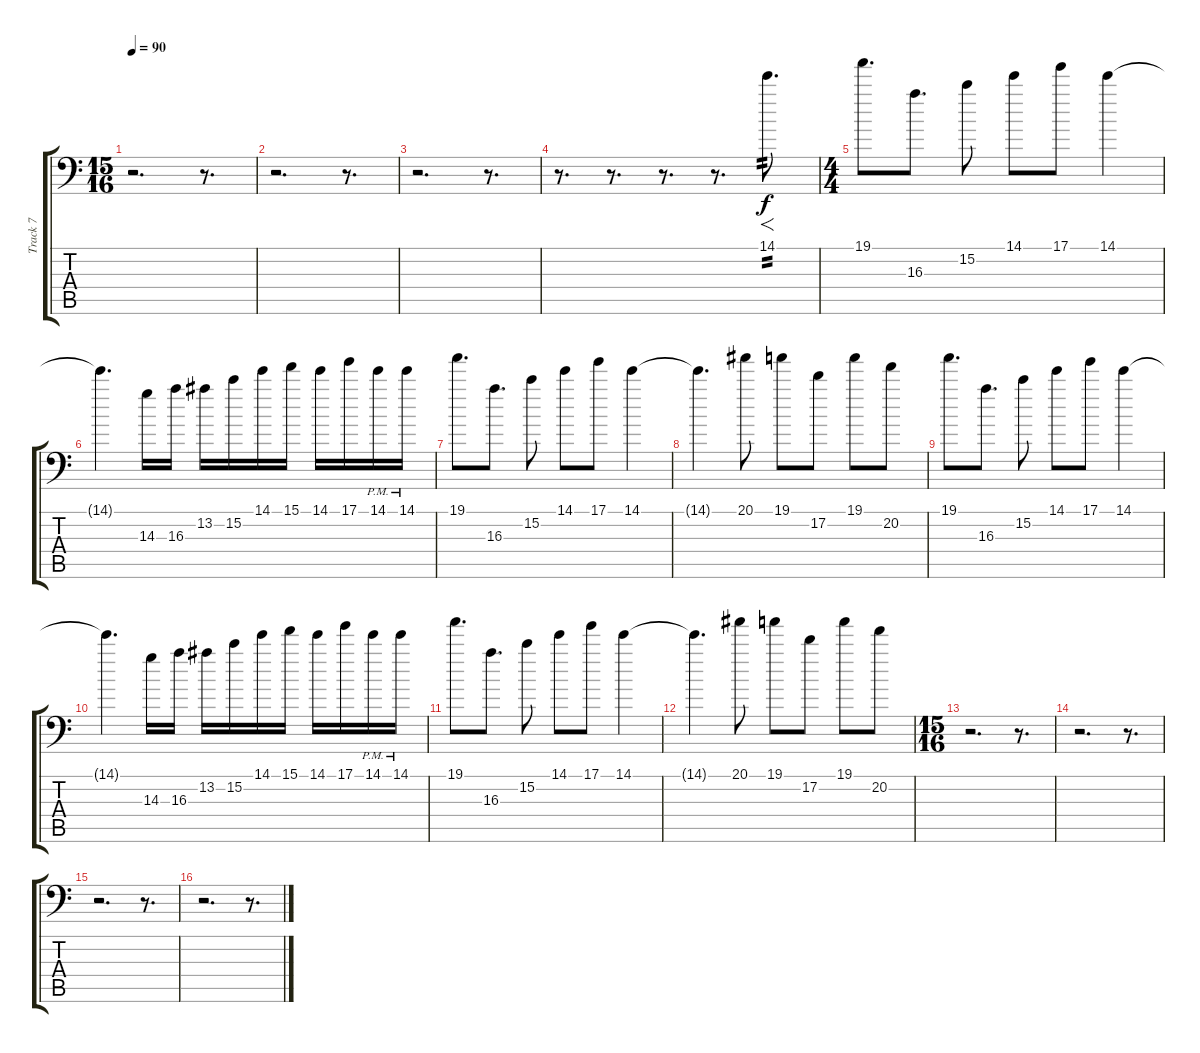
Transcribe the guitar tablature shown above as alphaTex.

\track ("Track 7" "Track 7") {instrument overdrivenguitar}
\staff {score tabs}
\tuning (D4 A3 F3 Bb2 F2 Bb1) {hide}
\ts (15 16)
\tempo 90
\clef f4
\ks c
r.2{d dy f} r.8{d} |
r.2{d} r.8{d} |
r.2{d} r.8{d} |
r.8{d} r.8{d} r.8{d} r.8{d} 14.1.8{f d tp 2} |
\ts (4 4)
19.1.8{d} 16.3.8{d} 15.2.8 14.1.8 17.1.8 14.1.4 |
14.1{t}.4{d} 14.3.16 16.3.16 13.2.16 15.2.16 14.1.16 15.1.16 14.1.16 17.1.16 14.1{pm}.16 14.1{pm}.16 |
19.1.8{d} 16.3.8{d} 15.2.8 14.1.8 17.1.8 14.1.4 |
14.1{t}.4{d} 20.1.8 19.1.8 17.2.8 19.1.8 20.2.8 |
19.1.8{d} 16.3.8{d} 15.2.8 14.1.8 17.1.8 14.1.4 |
14.1{t}.4{d} 14.3.16 16.3.16 13.2.16 15.2.16 14.1.16 15.1.16 14.1.16 17.1.16 14.1{pm}.16 14.1{pm}.16 |
19.1.8{d} 16.3.8{d} 15.2.8 14.1.8 17.1.8 14.1.4 |
14.1{t}.4{d} 20.1.8 19.1.8 17.2.8 19.1.8 20.2.8 |
\ts (15 16)
r.2{d} r.8{d} |
r.2{d} r.8{d} |
r.2{d} r.8{d} |
r.2{d} r.8{d}
